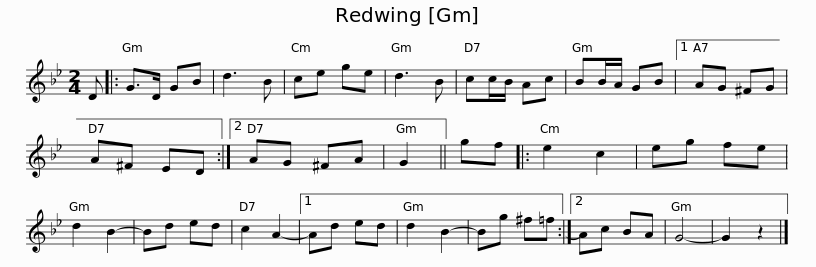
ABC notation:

X:1
L:1/8
M:2/4
I:linebreak $
K:Gmin
V:1 treble
V:1
 D |: G>D GB | d3 B | ce ge | d3 B | %5
 cc/B/ Ac | BB/A/ GB |1 AG ^FG | A^F ED :|2 AG ^FA |$ %10
 G2 || gf |: e2 c2 | eg fe | d2 B2- | %15
 Bd ed | c2 A2- |1 Ad ed | d2 B2- | Bg ^f=f :|2 %20
 Ac BA | G4- | G2 z2 |] %23
